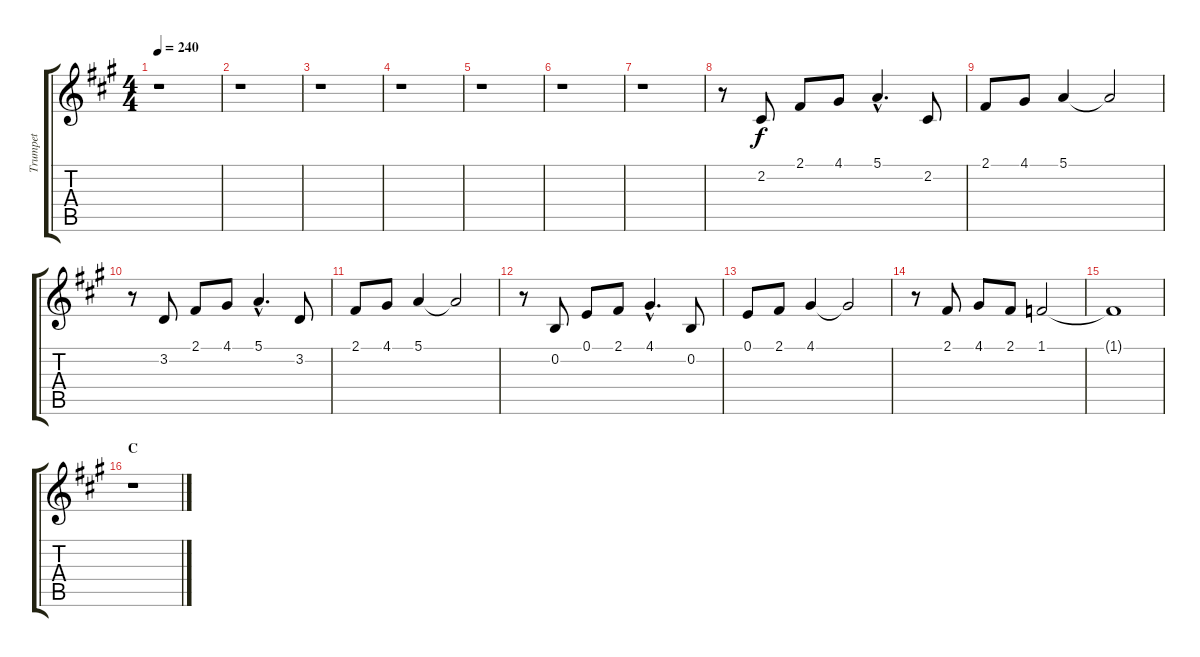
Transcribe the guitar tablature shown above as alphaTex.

\track ("Trumpet" "Trumpet") {instrument trumpet}
\staff {score tabs}
\tuning (E4 B3 G3 D3 A2 E2) {hide}
\ts (4 4)
\tempo 240
\clef g2
\ks a
r.1{dy f} |
r.1 |
r.1 |
r.1 |
r.1 |
r.1 |
r.1 |
r.8 2.2.8 2.1.8 4.1.8 5.1{hac}.4{d} 2.2.8 |
2.1.8 4.1.8 5.1.4 5.1{t}.2 |
r.8 3.2.8 2.1.8 4.1.8 5.1{hac}.4{d} 3.2.8 |
2.1.8 4.1.8 5.1.4 5.1{t}.2 |
r.8 0.2.8 0.1.8 2.1.8 4.1{hac}.4{d} 0.2.8 |
0.1.8 2.1.8 4.1.4 4.1{t}.2 |
r.8 2.1.8 4.1.8 2.1.8 1.1.2 |
1.1{t}.1 |
\section ("" "C")
r.1
